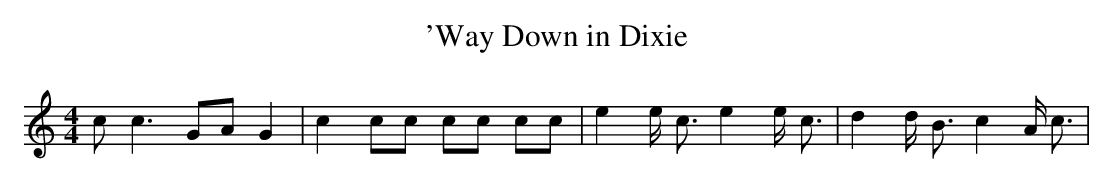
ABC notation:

X:1
T:'Way Down in Dixie
M:4/4
L:1/8
K:C
 c c3 GA G2| c2 cc cc cc| e2 e/2 c3/2 e2 e/2 c3/2| d2 d/2 B3/2 c2 A/2 c3/2|\
